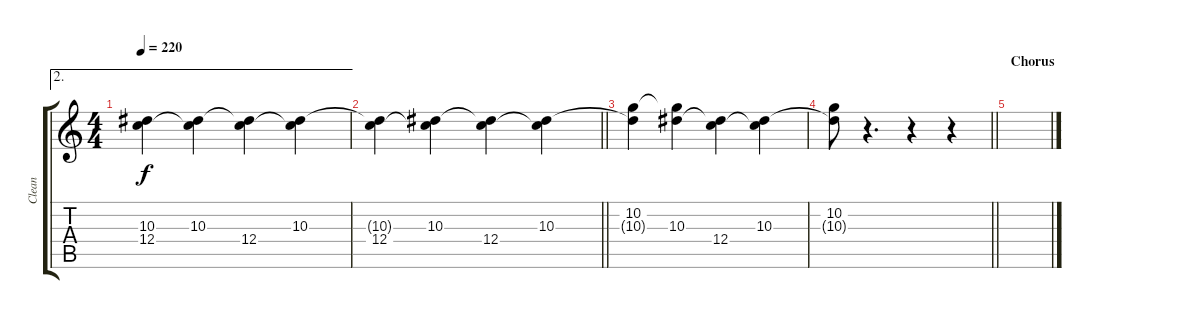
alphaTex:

\track ("Clean" "Clean") {instrument electricguitarclean}
\staff {score tabs}
\tuning (D4 A3 F3 C3 G2 C2) {hide}
\ae 2
\ts (4 4)
\tempo 220
\clef g2
\ks c
(10.3{t} 12.4).4{dy f} (10.3 12.4{t}).4 (10.3{t} 12.4).4 (10.3 12.4{t}).4 |
\barLineRight lightlight
(10.3{t} 12.4).4 (10.3 12.4{t}).4 (10.3{t} 12.4).4 (10.3 12.4{t}).4 |
(10.2 10.3{t}).4 (10.2{t} 10.3).4 (10.3{t} 12.4).4 (10.3 12.4{t}).4 |
\barLineRight lightlight
(10.2 10.3{t}).8 r.4{d} r.4 r.4 |
\section ("" "Chorus")
